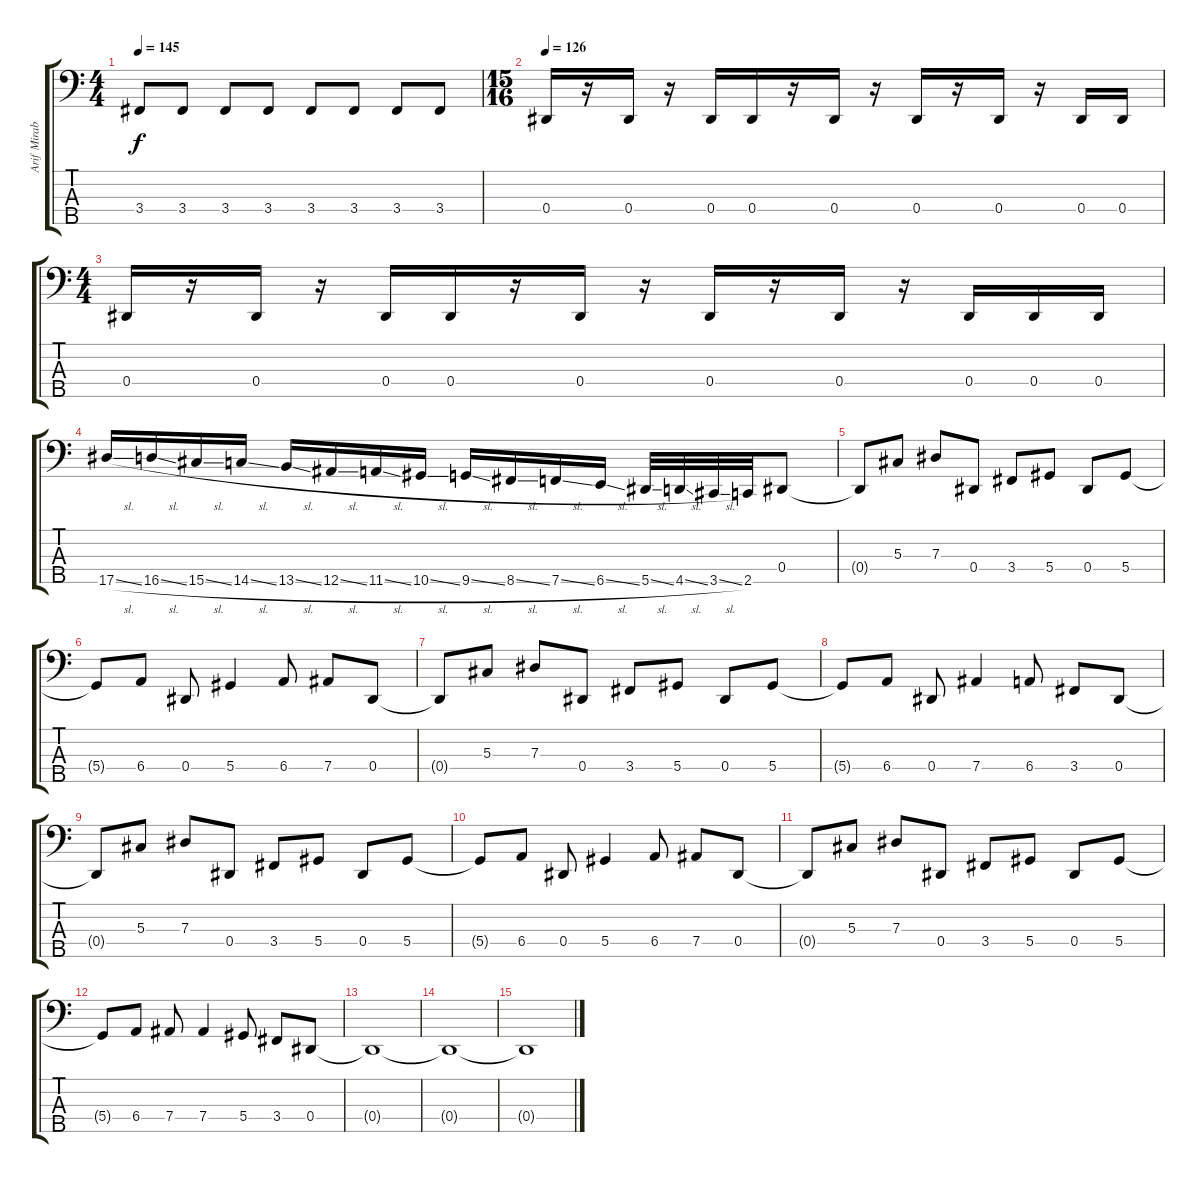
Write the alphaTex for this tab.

\track ("Arif Mirabdolbaghi" "Arif Mirab") {instrument electricbassfinger}
\staff {score tabs}
\tuning (Gb2 Db2 Ab1 Eb1 Bb0) {hide}
\ts (4 4)
\tempo 145
\clef f4
\ks c
3.4.8{dy f} 3.4.8 3.4.8 3.4.8 3.4.8 3.4.8 3.4.8 3.4.8 |
\ts (15 16)
\tempo 126
0.4.16 r.16 0.4.16 r.16 0.4.16 0.4.16 r.16 0.4.16 r.16 0.4.16 r.16 0.4.16 r.16 0.4.16 0.4.16 |
\ts (4 4)
0.4.16 r.16 0.4.16 r.16 0.4.16 0.4.16 r.16 0.4.16 r.16 0.4.16 r.16 0.4.16 r.16 0.4.16 0.4.16 0.4.16 |
17.5{sl}.16{volume 16} 16.5{sl}.16 15.5{sl}.16 14.5{sl}.16 13.5{sl}.16 12.5{sl}.16 11.5{sl}.16 10.5{sl}.16 9.5{sl}.16 8.5{sl}.16 7.5{sl}.16 6.5{sl}.16 5.5{sl}.32 4.5{sl}.32 3.5{sl}.32 2.5.32 0.4.8{volume 14} |
0.4{t}.8 5.3.8 7.3.8 0.4.8 3.4.8 5.4.8 0.4.8 5.4.8 |
5.4{t}.8 6.4.8 0.4.8 5.4.4 6.4.8 7.4.8 0.4.8 |
0.4{t}.8 5.3.8 7.3.8 0.4.8 3.4.8 5.4.8 0.4.8 5.4.8 |
5.4{t}.8 6.4.8 0.4.8 7.4.4 6.4.8 3.4.8 0.4.8 |
0.4{t}.8 5.3.8 7.3.8 0.4.8 3.4.8 5.4.8 0.4.8 5.4.8 |
5.4{t}.8 6.4.8 0.4.8 5.4.4 6.4.8 7.4.8 0.4.8 |
0.4{t}.8 5.3.8 7.3.8 0.4.8 3.4.8 5.4.8 0.4.8 5.4.8 |
5.4{t}.8 6.4.8 7.4.8 7.4.4 5.4.8 3.4.8 0.4.8 |
0.4{t}.1 |
0.4{t}.1 |
0.4{t}.1
